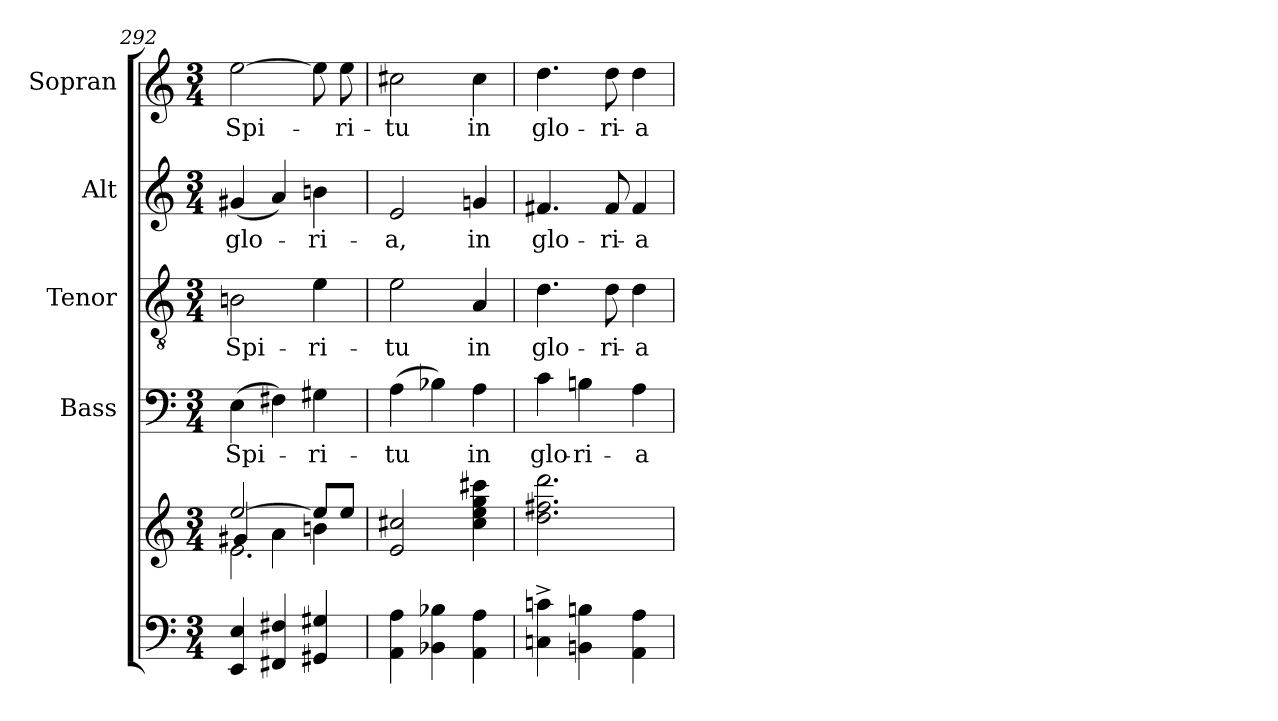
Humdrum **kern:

**kern	**kern	**kern	**text	**kern	**text	**kern	**text	**kern	**text
*part5	*part5	*part4	*part4	*part3	*part3	*part2	*part2	*part1	*part1
*staff6	*staff5	*staff4	*staff4	*staff3	*staff3	*staff2	*staff2	*staff1	*staff1
*	*	*I"Bass	*	*I"Tenor	*	*I"Alt	*	*I"Sopran	*
*	*	*I'B.	*	*I'T.	*	*I'A.	*	*I'S.	*
!!LO:PB:g=z
*clefF4	*clefG2	*clefF4	*	*clefGv2	*	*clefG2	*	*clefG2	*
*k[]	*k[]	*k[]	*	*k[]	*	*k[]	*	*k[]	*
*C:	*C:	*C:	*	*C:	*	*C:	*	*C:	*
*M3/4	*M3/4	*M3/4	*	*M3/4	*	*M3/4	*	*M3/4	*
=292	=292	=292	=292	=292	=292	=292	=292	=292	=292
*	*^	*	*	*	*	*	*	*	*
*	*	*^	*	*	*	*	*	*	*	*
!	!	!	!	!	!LO:LY:b	!	!LO:LY:b	!	!LO:LY:b	!	!LO:LY:b
4EE/ 4E/	[>2ee/	4g#X/	2.e\	(>4E\	Spi-	2Bn\	Spi-	(<4g#X/	glo-	[2ee\	Spi-
4FF#X/ 4F#X/	.	4a\	.	4F#X\)	.	.	.	4a/)	.	.	.
!	!	!	!	!	!LO:LY:b	!	!LO:LY:b	!	!LO:LY:b	!	!
4GG#X/ 4G#X/	8ee/L]	4bn\	.	4G#X\	-ri-	4e\	-ri-	4bn\	-ri-	8ee\]	.
!	!	!	!	!	!	!	!	!	!	!	!LO:LY:b
.	8ee/J	.	.	.	.	.	.	.	.	8ee\	-ri-
*	*v	*v	*v	*	*	*	*	*	*	*	*
=293	=293	=293	=293	=293	=293	=293	=293	=293	=293
!	!	!	!LO:LY:b	!	!LO:LY:b	!	!LO:LY:b	!	!LO:LY:b
4AA\ 4A\	2e/ 2cc#X/	(>4A\	-tu	2e\	-tu	2e/	-a,	2cc#X\	-tu
4BB-X\ 4B-X\	.	4B-X\)	.	.	.	.	.	.	.
!	!	!	!LO:LY:b	!	!LO:LY:b	!	!LO:LY:b	!	!LO:LY:b
4AA\ 4A\	4cc#\ 4ee\ 4gg\ 4ccc#X\	4A\	in	4A/	in	4gn/	in	4cc#\	in
=294	=294	=294	=294	=294	=294	=294	=294	=294	=294
!	!	!	!LO:LY:b	!	!LO:LY:b	!	!LO:LY:b	!	!LO:LY:b
4Cn\^> 4cn\^>	2.dd\ 2.ff#X\ 2.ddd\	4c\	glo-	4.d\	glo-	4.f#X/	glo-	4.dd\	glo-
!	!	!	!LO:LY:b	!	!	!	!	!	!
4BBn\ 4Bn\	.	4Bn\	-ri-	.	.	.	.	.	.
!	!	!	!	!	!LO:LY:b	!	!LO:LY:b	!	!LO:LY:b
.	.	.	.	8d\	-ri-	8f#/	-ri-	8dd\	-ri-
!	!	!	!LO:LY:b	!	!LO:LY:b	!	!LO:LY:b	!	!LO:LY:b
4AA\ 4A\	.	4A\	-a	4d\	-a	4f#/	-a	4dd\	-a
=	=	=	=	=	=	=	=	=	=
*-	*-	*-	*-	*-	*-	*-	*-	*-	*-
